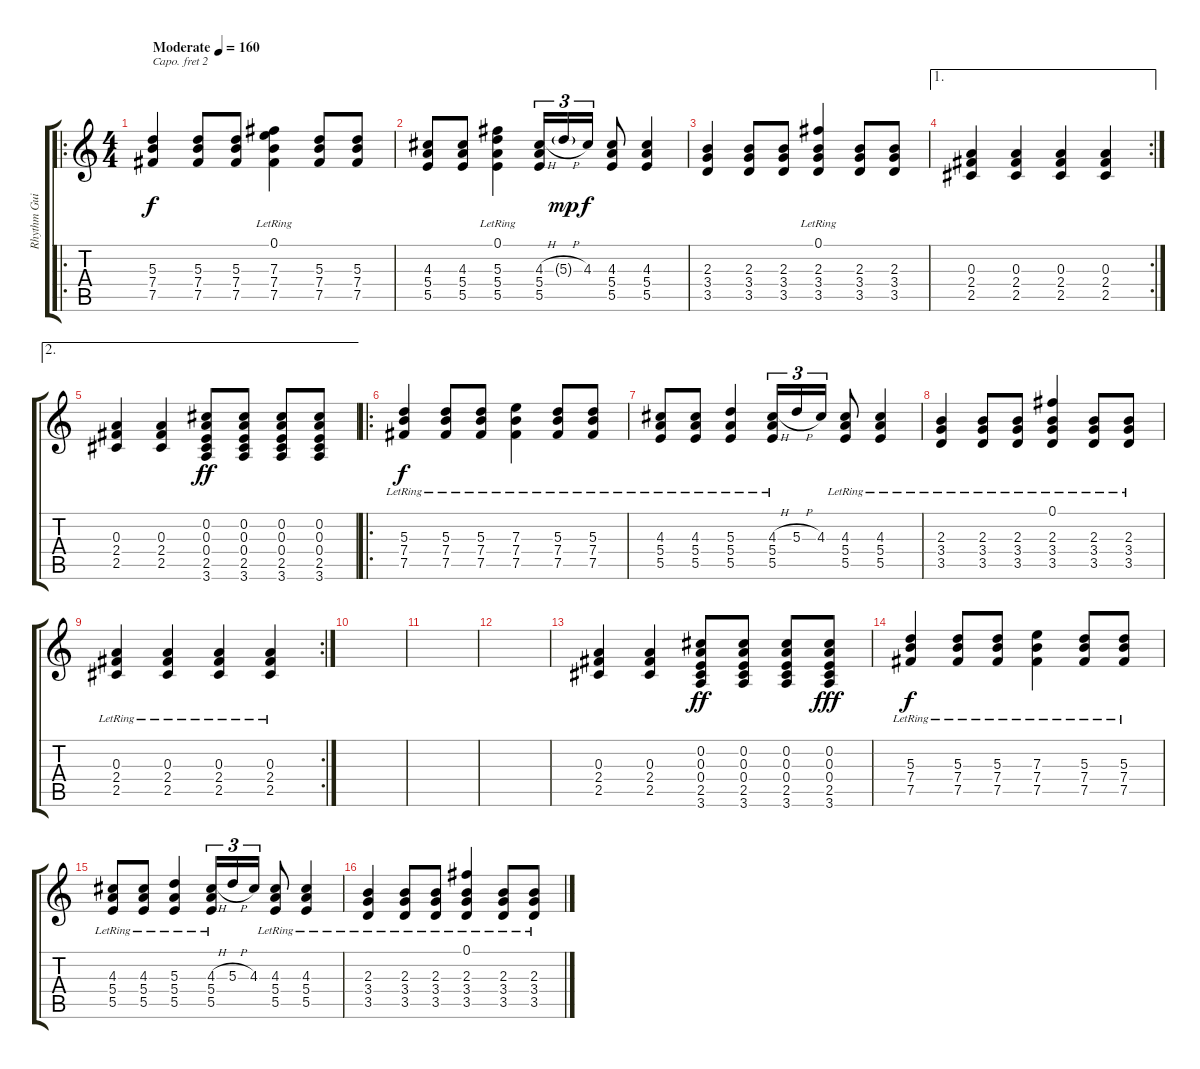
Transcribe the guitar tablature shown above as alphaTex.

\track ("Rhythm Guitar" "Rhythm Gui") {instrument electricguitarclean}
\staff {score tabs}
\capo 2
\tuning (E4 B3 G3 D3 A2 E2) {hide}
\ro
\ts (4 4)
\tempo (160 "Moderate")
\clef g2
\ks c
(5.3 7.4 7.5).4{dy f instrument electricguitarclean} (5.3 7.4 7.5).8 (5.3 7.4 7.5).8 (0.1{lr} 7.3 7.4 7.5).4 (5.3 7.4 7.5).8 (5.3 7.4 7.5).8 |
(4.3 5.4 5.5).8 (4.3 5.4 5.5).8 (0.1{lr} 5.3 5.4 5.5).4 (4.3{h} 5.4 5.5).16{tu (3 2)} 5.3{h g}.16{tu (3 2) dy mp} 4.3.16{tu (3 2) dy f} (4.3 5.4 5.5).8 (4.3 5.4 5.5).4 |
(2.3 3.4 3.5).4 (2.3 3.4 3.5).8 (2.3 3.4 3.5).8 (0.1{lr} 2.3 3.4 3.5).4 (2.3 3.4 3.5).8 (2.3 3.4 3.5).8 |
\ae 1
\rc 2
(0.3 2.4 2.5).4 (0.3 2.4 2.5).4 (0.3 2.4 2.5).4 (0.3 2.4 2.5).4 |
\ae 2
(0.3 2.4 2.5).4 (0.3 2.4 2.5).4 (0.2 0.3 0.4 2.5 3.6).8{dy ff} (0.2 0.3 0.4 2.5 3.6).8 (0.2 0.3 0.4 2.5 3.6).8 (0.2 0.3 0.4 2.5 3.6).8 |
\ro
(5.3{lr} 7.4{lr} 7.5{lr}).4{dy f} (5.3{lr} 7.4{lr} 7.5{lr}).8 (5.3{lr} 7.4{lr} 7.5{lr}).8 (7.3{lr} 7.4{lr} 7.5{lr}).4 (5.3{lr} 7.4{lr} 7.5{lr}).8 (5.3{lr} 7.4{lr} 7.5{lr}).8 |
(4.3{lr} 5.4{lr} 5.5{lr}).8 (4.3{lr} 5.4{lr} 5.5{lr}).8 (5.3{lr} 5.4{lr} 5.5{lr}).4 (4.3{h lr} 5.4{lr} 5.5{lr}).16{tu (3 2)} 5.3{h}.16{tu (3 2)} 4.3.16{tu (3 2)} (4.3{lr} 5.4{lr} 5.5{lr}).8 (4.3{lr} 5.4{lr} 5.5{lr}).4 |
(2.3{lr} 3.4{lr} 3.5{lr}).4 (2.3{lr} 3.4{lr} 3.5{lr}).8 (2.3{lr} 3.4{lr} 3.5{lr}).8 (0.1 2.3{lr} 3.4{lr} 3.5{lr}).4 (2.3{lr} 3.4{lr} 3.5{lr}).8 (2.3{lr} 3.4{lr} 3.5{lr}).8 |
\rc 2
(0.3{lr} 2.4{lr} 2.5{lr}).4 (0.3{lr} 2.4{lr} 2.5{lr}).4 (0.3{lr} 2.4{lr} 2.5{lr}).4 (0.3{lr} 2.4{lr} 2.5{lr}).4 |
|
|
|
(0.3 2.4 2.5).4 (0.3 2.4 2.5).4 (0.2 0.3 0.4 2.5 3.6).8{dy ff} (0.2 0.3 0.4 2.5 3.6).8 (0.2 0.3 0.4 2.5 3.6).8 (0.2 0.3 0.4 2.5 3.6).8{dy fff} |
(5.3{lr} 7.4{lr} 7.5{lr}).4{dy f} (5.3{lr} 7.4{lr} 7.5{lr}).8 (5.3{lr} 7.4{lr} 7.5{lr}).8 (7.3{lr} 7.4{lr} 7.5{lr}).4 (5.3{lr} 7.4{lr} 7.5{lr}).8 (5.3{lr} 7.4{lr} 7.5{lr}).8 |
(4.3{lr} 5.4{lr} 5.5{lr}).8 (4.3{lr} 5.4{lr} 5.5{lr}).8 (5.3{lr} 5.4{lr} 5.5{lr}).4 (4.3{h lr} 5.4{lr} 5.5{lr}).16{tu (3 2)} 5.3{h}.16{tu (3 2)} 4.3.16{tu (3 2)} (4.3{lr} 5.4{lr} 5.5{lr}).8 (4.3{lr} 5.4{lr} 5.5{lr}).4 |
(2.3{lr} 3.4{lr} 3.5{lr}).4 (2.3{lr} 3.4{lr} 3.5{lr}).8 (2.3{lr} 3.4{lr} 3.5{lr}).8 (0.1 2.3{lr} 3.4{lr} 3.5{lr}).4 (2.3{lr} 3.4{lr} 3.5{lr}).8 (2.3{lr} 3.4{lr} 3.5{lr}).8
